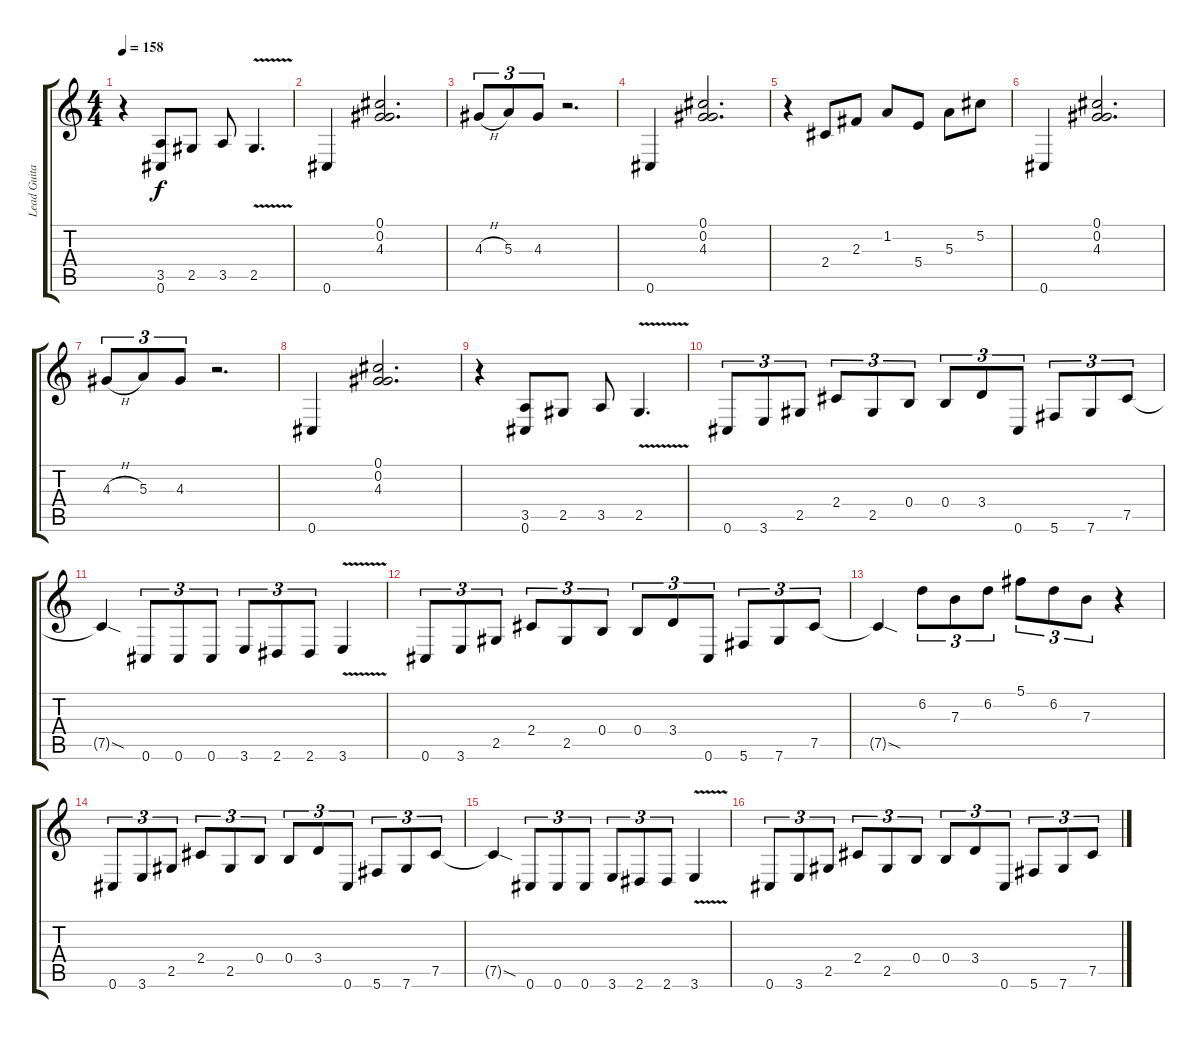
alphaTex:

\track ("Lead Guitar" "Lead Guita") {instrument overdrivenguitar}
\staff {score tabs}
\tuning (Db4 Ab3 E3 B2 Gb2 Db2) {hide}
\ts (4 4)
\tempo 158
\clef g2
\ks c
r.4{dy f} (3.5 0.6).8 2.5.8 3.5.8 2.5{v}.4{d} |
0.6.4 (0.1 0.2 4.3).2{d} |
4.3{h}.8{tu (3 2)} 5.3.8{tu (3 2)} 4.3.8{tu (3 2)} r.2{d} |
0.6.4 (0.1 0.2 4.3).2{d} |
r.4 2.4.8 2.3.8 1.2.8 5.4.8 5.3.8 5.2.8 |
0.6.4 (0.1 0.2 4.3).2{d} |
4.3{h}.8{tu (3 2)} 5.3.8{tu (3 2)} 4.3.8{tu (3 2)} r.2{d} |
0.6.4 (0.1 0.2 4.3).2{d} |
r.4 (3.5 0.6).8 2.5.8 3.5.8 2.5{v}.4{d} |
0.6.8{tu (3 2)} 3.6.8{tu (3 2)} 2.5.8{tu (3 2)} 2.4.8{tu (3 2)} 2.5.8{tu (3 2)} 0.4.8{tu (3 2)} 0.4.8{tu (3 2)} 3.4.8{tu (3 2)} 0.6.8{tu (3 2)} 5.6.8{tu (3 2)} 7.6.8{tu (3 2)} 7.5.8{tu (3 2)} |
7.5{sod t}.4 0.6.8{tu (3 2)} 0.6.8{tu (3 2)} 0.6.8{tu (3 2)} 3.6.8{tu (3 2)} 2.6.8{tu (3 2)} 2.6.8{tu (3 2)} 3.6{v}.4 |
0.6.8{tu (3 2)} 3.6.8{tu (3 2)} 2.5.8{tu (3 2)} 2.4.8{tu (3 2)} 2.5.8{tu (3 2)} 0.4.8{tu (3 2)} 0.4.8{tu (3 2)} 3.4.8{tu (3 2)} 0.6.8{tu (3 2)} 5.6.8{tu (3 2)} 7.6.8{tu (3 2)} 7.5.8{tu (3 2)} |
7.5{sod t}.4 6.2.8{tu (3 2)} 7.3.8{tu (3 2)} 6.2.8{tu (3 2)} 5.1.8{tu (3 2)} 6.2.8{tu (3 2)} 7.3.8{tu (3 2)} r.4 |
0.6.8{tu (3 2)} 3.6.8{tu (3 2)} 2.5.8{tu (3 2)} 2.4.8{tu (3 2)} 2.5.8{tu (3 2)} 0.4.8{tu (3 2)} 0.4.8{tu (3 2)} 3.4.8{tu (3 2)} 0.6.8{tu (3 2)} 5.6.8{tu (3 2)} 7.6.8{tu (3 2)} 7.5.8{tu (3 2)} |
7.5{sod t}.4 0.6.8{tu (3 2)} 0.6.8{tu (3 2)} 0.6.8{tu (3 2)} 3.6.8{tu (3 2)} 2.6.8{tu (3 2)} 2.6.8{tu (3 2)} 3.6{v}.4 |
0.6.8{tu (3 2)} 3.6.8{tu (3 2)} 2.5.8{tu (3 2)} 2.4.8{tu (3 2)} 2.5.8{tu (3 2)} 0.4.8{tu (3 2)} 0.4.8{tu (3 2)} 3.4.8{tu (3 2)} 0.6.8{tu (3 2)} 5.6.8{tu (3 2)} 7.6.8{tu (3 2)} 7.5.8{tu (3 2)}
